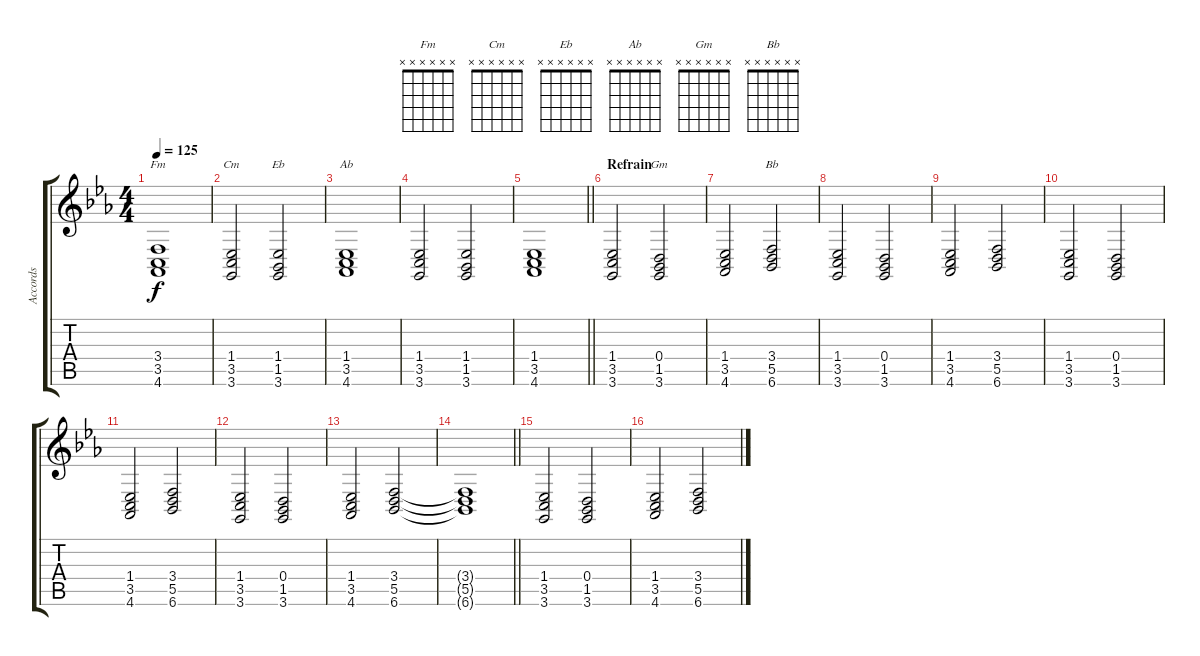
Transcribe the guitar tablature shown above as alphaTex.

\track ("Accords" "Accords") {instrument drawbarorgan}
\staff {score tabs}
\tuning (E4 B3 G3 D3 A2 E2) {hide}
\chord ("Fm" x x x x x x)
\chord ("Cm" x x x x x x)
\chord ("Eb" x x x x x x)
\chord ("Ab" x x x x x x)
\chord ("Gm" x x x x x x)
\chord ("Bb" x x x x x x)
\ts (4 4)
\tempo 125
\clef g2
\ks eb
(3.4 3.5 4.6).1{ch "Fm" dy f} |
(1.4 3.5 3.6).2{ch "Cm"} (1.4 1.5 3.6).2{ch "Eb"} |
(1.4 3.5 4.6).1{ch "Ab"} |
(1.4 3.5 3.6).2 (1.4 1.5 3.6).2 |
\barLineRight lightlight
(1.4 3.5 4.6).1 |
\section ("" "Refrain")
(1.4 3.5 3.6).2 (0.4 1.5 3.6).2{ch "Gm"} |
(1.4 3.5 4.6).2 (3.4 5.5 6.6).2{ch "Bb"} |
(1.4 3.5 3.6).2 (0.4 1.5 3.6).2 |
(1.4 3.5 4.6).2 (3.4 5.5 6.6).2 |
(1.4 3.5 3.6).2 (0.4 1.5 3.6).2 |
(1.4 3.5 4.6).2 (3.4 5.5 6.6).2 |
(1.4 3.5 3.6).2 (0.4 1.5 3.6).2 |
(1.4 3.5 4.6).2 (3.4 5.5 6.6).2 |
\barLineRight lightlight
(3.4{t} 5.5{t} 6.6{t}).1 |
(1.4 3.5 3.6).2 (0.4 1.5 3.6).2 |
(1.4 3.5 4.6).2 (3.4 5.5 6.6).2
